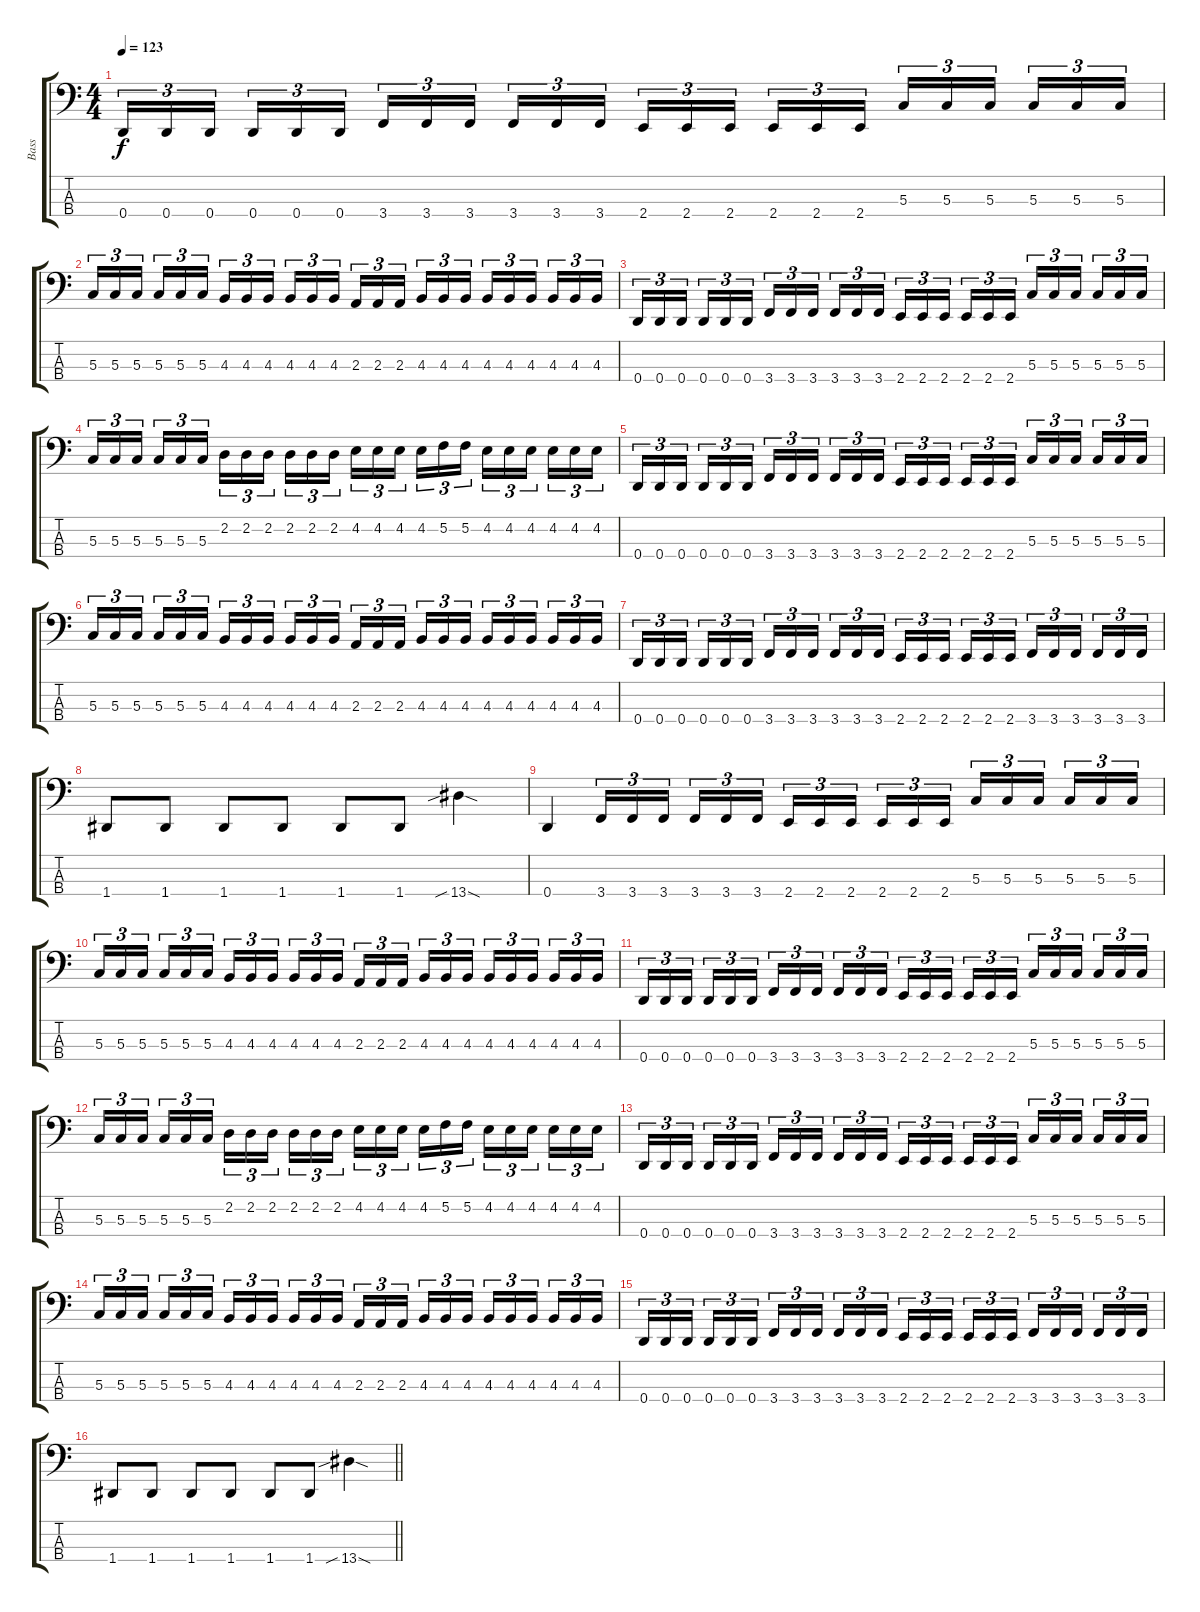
\track ("Bass" "Bass") {instrument electricbasspick}
\staff {score tabs}
\tuning (F2 C2 G1 D1) {hide}
\ts (4 4)
\tempo 123
\clef f4
\ks c
0.4.16{tu (3 2) dy f} 0.4.16{tu (3 2)} 0.4.16{tu (3 2) beam splitsecondary} 0.4.16{tu (3 2)} 0.4.16{tu (3 2)} 0.4.16{tu (3 2)} 3.4.16{tu (3 2)} 3.4.16{tu (3 2)} 3.4.16{tu (3 2) beam splitsecondary} 3.4.16{tu (3 2)} 3.4.16{tu (3 2)} 3.4.16{tu (3 2)} 2.4.16{tu (3 2)} 2.4.16{tu (3 2)} 2.4.16{tu (3 2) beam splitsecondary} 2.4.16{tu (3 2)} 2.4.16{tu (3 2)} 2.4.16{tu (3 2)} 5.3.16{tu (3 2)} 5.3.16{tu (3 2)} 5.3.16{tu (3 2) beam splitsecondary} 5.3.16{tu (3 2)} 5.3.16{tu (3 2)} 5.3.16{tu (3 2)} |
5.3.16{tu (3 2)} 5.3.16{tu (3 2)} 5.3.16{tu (3 2) beam splitsecondary} 5.3.16{tu (3 2)} 5.3.16{tu (3 2)} 5.3.16{tu (3 2)} 4.3.16{tu (3 2)} 4.3.16{tu (3 2)} 4.3.16{tu (3 2) beam splitsecondary} 4.3.16{tu (3 2)} 4.3.16{tu (3 2)} 4.3.16{tu (3 2)} 2.3.16{tu (3 2)} 2.3.16{tu (3 2)} 2.3.16{tu (3 2) beam splitsecondary} 4.3.16{tu (3 2)} 4.3.16{tu (3 2)} 4.3.16{tu (3 2)} 4.3.16{tu (3 2)} 4.3.16{tu (3 2)} 4.3.16{tu (3 2) beam splitsecondary} 4.3.16{tu (3 2)} 4.3.16{tu (3 2)} 4.3.16{tu (3 2)} |
0.4.16{tu (3 2)} 0.4.16{tu (3 2)} 0.4.16{tu (3 2) beam splitsecondary} 0.4.16{tu (3 2)} 0.4.16{tu (3 2)} 0.4.16{tu (3 2)} 3.4.16{tu (3 2)} 3.4.16{tu (3 2)} 3.4.16{tu (3 2) beam splitsecondary} 3.4.16{tu (3 2)} 3.4.16{tu (3 2)} 3.4.16{tu (3 2)} 2.4.16{tu (3 2)} 2.4.16{tu (3 2)} 2.4.16{tu (3 2) beam splitsecondary} 2.4.16{tu (3 2)} 2.4.16{tu (3 2)} 2.4.16{tu (3 2)} 5.3.16{tu (3 2)} 5.3.16{tu (3 2)} 5.3.16{tu (3 2) beam splitsecondary} 5.3.16{tu (3 2)} 5.3.16{tu (3 2)} 5.3.16{tu (3 2)} |
5.3.16{tu (3 2)} 5.3.16{tu (3 2)} 5.3.16{tu (3 2) beam splitsecondary} 5.3.16{tu (3 2)} 5.3.16{tu (3 2)} 5.3.16{tu (3 2)} 2.2.16{tu (3 2)} 2.2.16{tu (3 2)} 2.2.16{tu (3 2) beam splitsecondary} 2.2.16{tu (3 2)} 2.2.16{tu (3 2)} 2.2.16{tu (3 2)} 4.2.16{tu (3 2)} 4.2.16{tu (3 2)} 4.2.16{tu (3 2) beam splitsecondary} 4.2.16{tu (3 2)} 5.2.16{tu (3 2)} 5.2.16{tu (3 2)} 4.2.16{tu (3 2)} 4.2.16{tu (3 2)} 4.2.16{tu (3 2) beam splitsecondary} 4.2.16{tu (3 2)} 4.2.16{tu (3 2)} 4.2.16{tu (3 2)} |
0.4.16{tu (3 2)} 0.4.16{tu (3 2)} 0.4.16{tu (3 2) beam splitsecondary} 0.4.16{tu (3 2)} 0.4.16{tu (3 2)} 0.4.16{tu (3 2)} 3.4.16{tu (3 2)} 3.4.16{tu (3 2)} 3.4.16{tu (3 2) beam splitsecondary} 3.4.16{tu (3 2)} 3.4.16{tu (3 2)} 3.4.16{tu (3 2)} 2.4.16{tu (3 2)} 2.4.16{tu (3 2)} 2.4.16{tu (3 2) beam splitsecondary} 2.4.16{tu (3 2)} 2.4.16{tu (3 2)} 2.4.16{tu (3 2)} 5.3.16{tu (3 2)} 5.3.16{tu (3 2)} 5.3.16{tu (3 2) beam splitsecondary} 5.3.16{tu (3 2)} 5.3.16{tu (3 2)} 5.3.16{tu (3 2)} |
5.3.16{tu (3 2)} 5.3.16{tu (3 2)} 5.3.16{tu (3 2) beam splitsecondary} 5.3.16{tu (3 2)} 5.3.16{tu (3 2)} 5.3.16{tu (3 2)} 4.3.16{tu (3 2)} 4.3.16{tu (3 2)} 4.3.16{tu (3 2) beam splitsecondary} 4.3.16{tu (3 2)} 4.3.16{tu (3 2)} 4.3.16{tu (3 2)} 2.3.16{tu (3 2)} 2.3.16{tu (3 2)} 2.3.16{tu (3 2) beam splitsecondary} 4.3.16{tu (3 2)} 4.3.16{tu (3 2)} 4.3.16{tu (3 2)} 4.3.16{tu (3 2)} 4.3.16{tu (3 2)} 4.3.16{tu (3 2) beam splitsecondary} 4.3.16{tu (3 2)} 4.3.16{tu (3 2)} 4.3.16{tu (3 2)} |
0.4.16{tu (3 2)} 0.4.16{tu (3 2)} 0.4.16{tu (3 2) beam splitsecondary} 0.4.16{tu (3 2)} 0.4.16{tu (3 2)} 0.4.16{tu (3 2)} 3.4.16{tu (3 2)} 3.4.16{tu (3 2)} 3.4.16{tu (3 2) beam splitsecondary} 3.4.16{tu (3 2)} 3.4.16{tu (3 2)} 3.4.16{tu (3 2)} 2.4.16{tu (3 2)} 2.4.16{tu (3 2)} 2.4.16{tu (3 2) beam splitsecondary} 2.4.16{tu (3 2)} 2.4.16{tu (3 2)} 2.4.16{tu (3 2)} 3.4.16{tu (3 2)} 3.4.16{tu (3 2)} 3.4.16{tu (3 2) beam splitsecondary} 3.4.16{tu (3 2)} 3.4.16{tu (3 2)} 3.4.16{tu (3 2)} |
1.4.8 1.4.8 1.4.8 1.4.8 1.4.8 1.4.8 13.4{sib sod}.4 |
0.4.4 3.4.16{tu (3 2)} 3.4.16{tu (3 2)} 3.4.16{tu (3 2) beam splitsecondary} 3.4.16{tu (3 2)} 3.4.16{tu (3 2)} 3.4.16{tu (3 2)} 2.4.16{tu (3 2)} 2.4.16{tu (3 2)} 2.4.16{tu (3 2) beam splitsecondary} 2.4.16{tu (3 2)} 2.4.16{tu (3 2)} 2.4.16{tu (3 2)} 5.3.16{tu (3 2)} 5.3.16{tu (3 2)} 5.3.16{tu (3 2) beam splitsecondary} 5.3.16{tu (3 2)} 5.3.16{tu (3 2)} 5.3.16{tu (3 2)} |
5.3.16{tu (3 2)} 5.3.16{tu (3 2)} 5.3.16{tu (3 2) beam splitsecondary} 5.3.16{tu (3 2)} 5.3.16{tu (3 2)} 5.3.16{tu (3 2)} 4.3.16{tu (3 2)} 4.3.16{tu (3 2)} 4.3.16{tu (3 2) beam splitsecondary} 4.3.16{tu (3 2)} 4.3.16{tu (3 2)} 4.3.16{tu (3 2)} 2.3.16{tu (3 2)} 2.3.16{tu (3 2)} 2.3.16{tu (3 2) beam splitsecondary} 4.3.16{tu (3 2)} 4.3.16{tu (3 2)} 4.3.16{tu (3 2)} 4.3.16{tu (3 2)} 4.3.16{tu (3 2)} 4.3.16{tu (3 2) beam splitsecondary} 4.3.16{tu (3 2)} 4.3.16{tu (3 2)} 4.3.16{tu (3 2)} |
0.4.16{tu (3 2)} 0.4.16{tu (3 2)} 0.4.16{tu (3 2) beam splitsecondary} 0.4.16{tu (3 2)} 0.4.16{tu (3 2)} 0.4.16{tu (3 2)} 3.4.16{tu (3 2)} 3.4.16{tu (3 2)} 3.4.16{tu (3 2) beam splitsecondary} 3.4.16{tu (3 2)} 3.4.16{tu (3 2)} 3.4.16{tu (3 2)} 2.4.16{tu (3 2)} 2.4.16{tu (3 2)} 2.4.16{tu (3 2) beam splitsecondary} 2.4.16{tu (3 2)} 2.4.16{tu (3 2)} 2.4.16{tu (3 2)} 5.3.16{tu (3 2)} 5.3.16{tu (3 2)} 5.3.16{tu (3 2) beam splitsecondary} 5.3.16{tu (3 2)} 5.3.16{tu (3 2)} 5.3.16{tu (3 2)} |
5.3.16{tu (3 2)} 5.3.16{tu (3 2)} 5.3.16{tu (3 2) beam splitsecondary} 5.3.16{tu (3 2)} 5.3.16{tu (3 2)} 5.3.16{tu (3 2)} 2.2.16{tu (3 2)} 2.2.16{tu (3 2)} 2.2.16{tu (3 2) beam splitsecondary} 2.2.16{tu (3 2)} 2.2.16{tu (3 2)} 2.2.16{tu (3 2)} 4.2.16{tu (3 2)} 4.2.16{tu (3 2)} 4.2.16{tu (3 2) beam splitsecondary} 4.2.16{tu (3 2)} 5.2.16{tu (3 2)} 5.2.16{tu (3 2)} 4.2.16{tu (3 2)} 4.2.16{tu (3 2)} 4.2.16{tu (3 2) beam splitsecondary} 4.2.16{tu (3 2)} 4.2.16{tu (3 2)} 4.2.16{tu (3 2)} |
0.4.16{tu (3 2)} 0.4.16{tu (3 2)} 0.4.16{tu (3 2) beam splitsecondary} 0.4.16{tu (3 2)} 0.4.16{tu (3 2)} 0.4.16{tu (3 2)} 3.4.16{tu (3 2)} 3.4.16{tu (3 2)} 3.4.16{tu (3 2) beam splitsecondary} 3.4.16{tu (3 2)} 3.4.16{tu (3 2)} 3.4.16{tu (3 2)} 2.4.16{tu (3 2)} 2.4.16{tu (3 2)} 2.4.16{tu (3 2) beam splitsecondary} 2.4.16{tu (3 2)} 2.4.16{tu (3 2)} 2.4.16{tu (3 2)} 5.3.16{tu (3 2)} 5.3.16{tu (3 2)} 5.3.16{tu (3 2) beam splitsecondary} 5.3.16{tu (3 2)} 5.3.16{tu (3 2)} 5.3.16{tu (3 2)} |
5.3.16{tu (3 2)} 5.3.16{tu (3 2)} 5.3.16{tu (3 2) beam splitsecondary} 5.3.16{tu (3 2)} 5.3.16{tu (3 2)} 5.3.16{tu (3 2)} 4.3.16{tu (3 2)} 4.3.16{tu (3 2)} 4.3.16{tu (3 2) beam splitsecondary} 4.3.16{tu (3 2)} 4.3.16{tu (3 2)} 4.3.16{tu (3 2)} 2.3.16{tu (3 2)} 2.3.16{tu (3 2)} 2.3.16{tu (3 2) beam splitsecondary} 4.3.16{tu (3 2)} 4.3.16{tu (3 2)} 4.3.16{tu (3 2)} 4.3.16{tu (3 2)} 4.3.16{tu (3 2)} 4.3.16{tu (3 2) beam splitsecondary} 4.3.16{tu (3 2)} 4.3.16{tu (3 2)} 4.3.16{tu (3 2)} |
0.4.16{tu (3 2)} 0.4.16{tu (3 2)} 0.4.16{tu (3 2) beam splitsecondary} 0.4.16{tu (3 2)} 0.4.16{tu (3 2)} 0.4.16{tu (3 2)} 3.4.16{tu (3 2)} 3.4.16{tu (3 2)} 3.4.16{tu (3 2) beam splitsecondary} 3.4.16{tu (3 2)} 3.4.16{tu (3 2)} 3.4.16{tu (3 2)} 2.4.16{tu (3 2)} 2.4.16{tu (3 2)} 2.4.16{tu (3 2) beam splitsecondary} 2.4.16{tu (3 2)} 2.4.16{tu (3 2)} 2.4.16{tu (3 2)} 3.4.16{tu (3 2)} 3.4.16{tu (3 2)} 3.4.16{tu (3 2) beam splitsecondary} 3.4.16{tu (3 2)} 3.4.16{tu (3 2)} 3.4.16{tu (3 2)} |
\barLineRight lightlight
1.4.8 1.4.8 1.4.8 1.4.8 1.4.8 1.4.8 13.4{sib sod}.4
